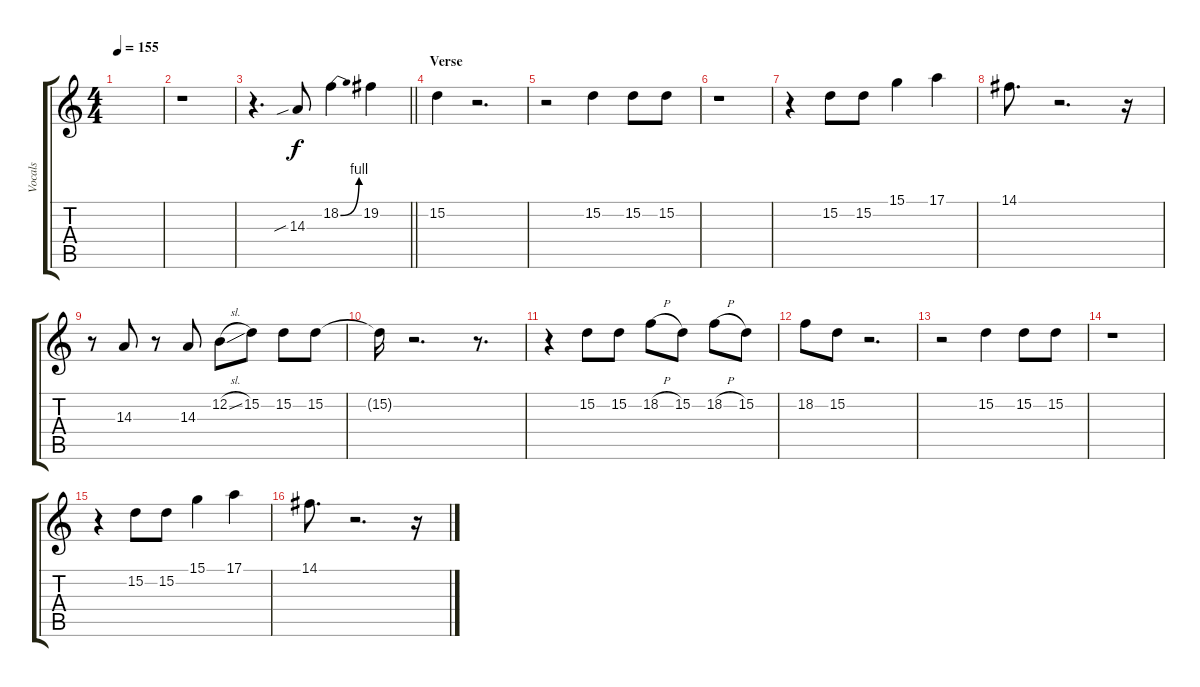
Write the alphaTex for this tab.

\track ("Vocals" "Vocals") {instrument lead6voice}
\staff {score tabs}
\tuning (E4 B3 G3 D3 A2 E2) {hide}
\ts (4 4)
\tempo 155
\clef g2
\ks c
|
r.1 |
\barLineRight lightlight
r.4{d} 14.3{sib}.8 18.2{be (bend 0 0 60 4)}.4 19.2.4 |
\section ("" "Verse")
15.2.4 r.2{d} |
r.2 15.2.4 15.2.8 15.2.8 |
r.1 |
r.4 15.2.8 15.2.8 15.1.4 17.1.4 |
14.1.8{d} r.2{d} r.16 |
r.8 14.3.8 r.8 14.3.8 12.2{sl}.8 15.2.8 15.2.8 15.2.8 |
15.2{t}.16 r.2{d} r.8{d} |
r.4 15.2.8 15.2.8 18.2{h}.8 15.2.8 18.2{h}.8 15.2.8 |
18.2.8 15.2.8 r.2{d} |
r.2 15.2.4 15.2.8 15.2.8 |
r.1 |
r.4 15.2.8 15.2.8 15.1.4 17.1.4 |
14.1.8{d} r.2{d} r.16
